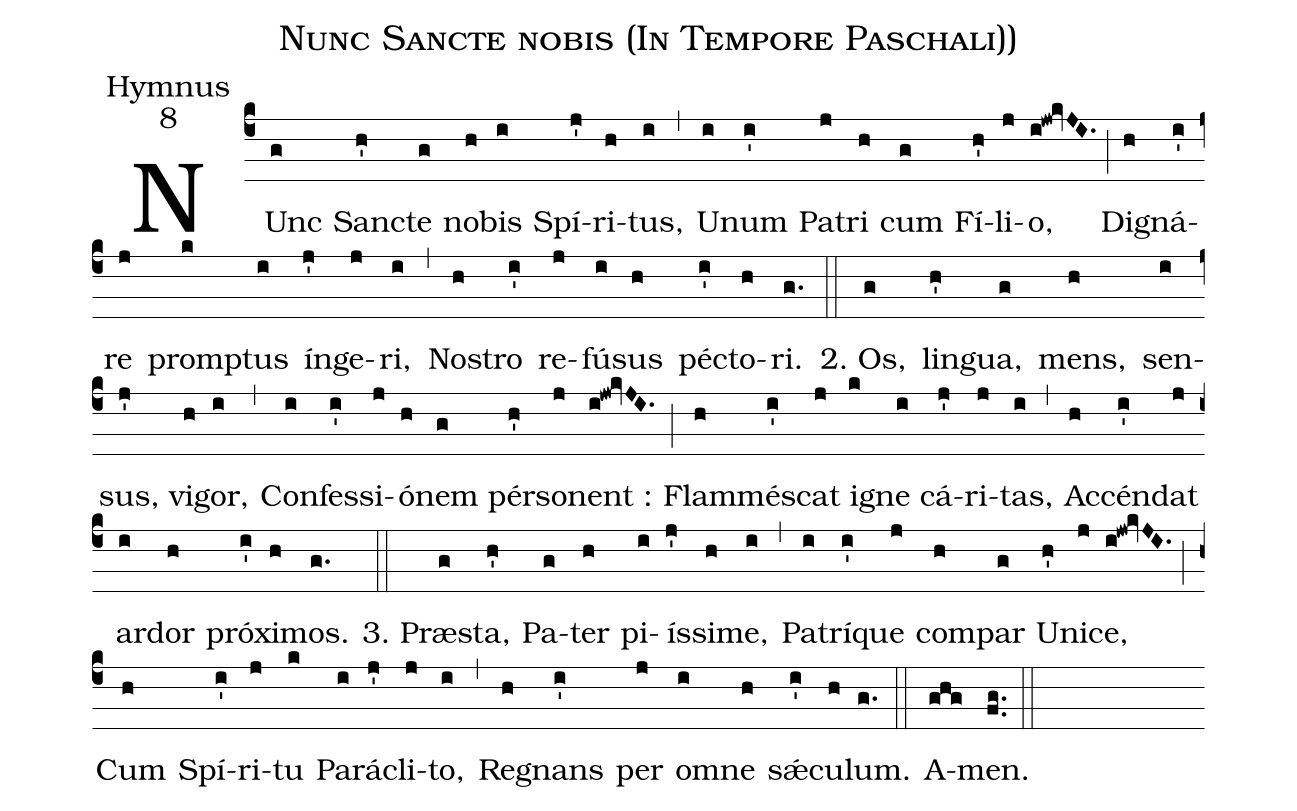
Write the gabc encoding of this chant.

name:Nunc Sancte nobis (In Tempore Paschali));
office-part:Hymnus;
mode:8;
%%
(c4)NUnc(g) San(h')cte(g) no(h)bis(i) Spí(j')ri(h)tus,(i) (,)
U(i)num(i') Pa(j)tri(h) cum(g) Fí(h')li(j)o,(i!jw!kvJI.) (;)
Di(h)gná(i')re(j) prom(k)ptus(i) ín(j')ge(j)ri,(i) (,)
No(h)stro(i') re(j)fú(i)sus(h) pé(i')cto(h)ri.(g.) (::)

2.~Os,(g) lin(h')gua,(g) mens,(h) sen(i)sus,(j') vi(h)gor,(i) (,)
Con(i)fes(i')si(j)ó(h)nem(g) pér(h')so(j)nent~:(i!jw!kvJI.) (;)
Flam(h)mé(i')scat(j) i(k)gne(i) cá(j')ri(j)tas,(i) (,)
Ac(h)cén(i')dat(j) ar(i)dor(h) pró(i')xi(h)mos.(g.) (::)

3.~Præ(g)sta,(h') Pa(g)ter(h) pi(i)ís(j')si(h)me,(i) (,)
Pa(i)trí(i')que(j) com(h)par(g) U(h')ni(j)ce,(i!jw!kvJI.) (;)
Cum(h) Spí(i')ri(j)tu(k) Pa(i)rá(j')cli(j)to,(i) (,)
Re(h)gnans(i') per(j) om(i)ne(h) sǽ(i')cu(h)lum.(g.) (::)

A(ghg)men.(fg..) (::)
